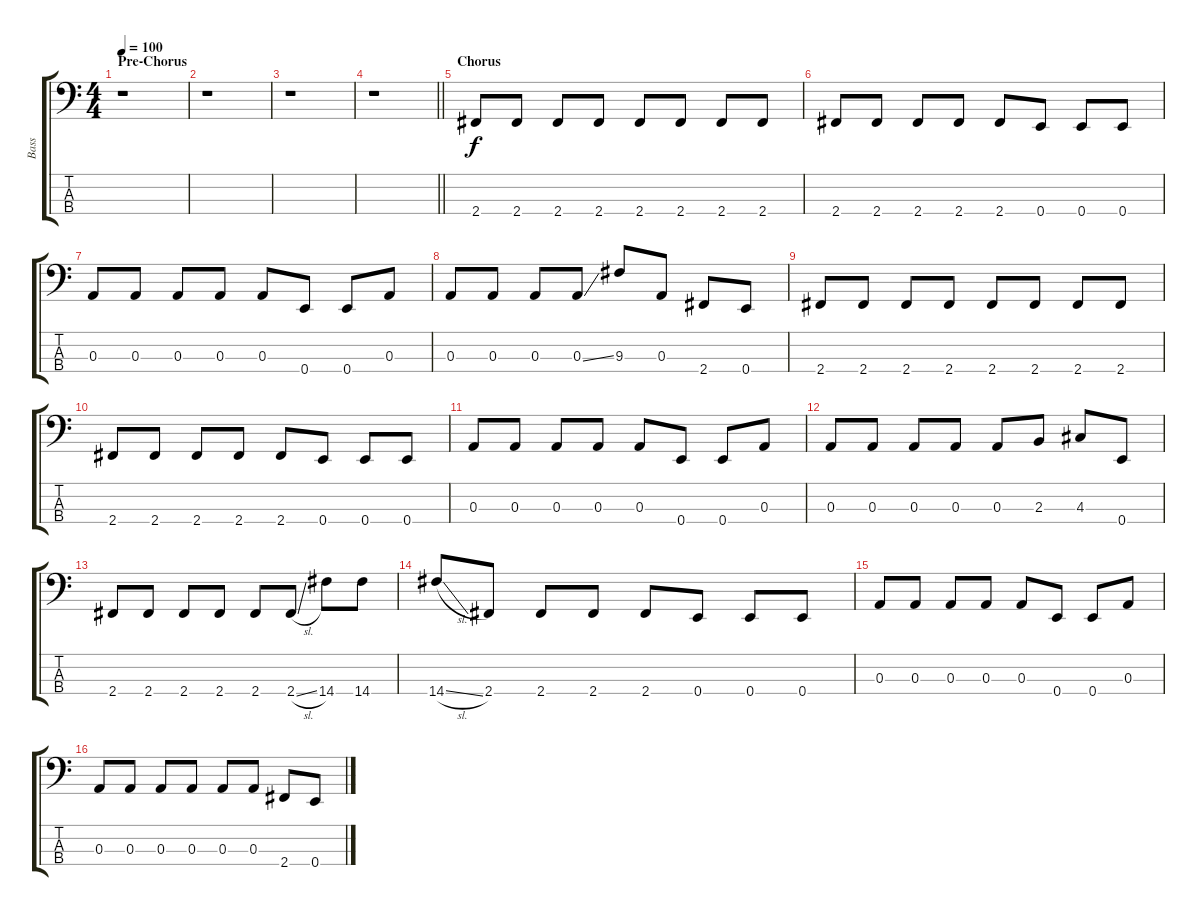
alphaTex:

\track ("Bass" "Bass") {instrument electricbassfinger}
\staff {score tabs}
\tuning (G2 D2 A1 E1) {hide}
\ts (4 4)
\section ("" "Pre-Chorus")
\tempo 100
\clef f4
\ks c
r.1{dy f} |
r.1 |
r.1 |
\barLineRight lightlight
r.1 |
\section ("" "Chorus")
2.4.8 2.4.8 2.4.8 2.4.8 2.4.8 2.4.8 2.4.8 2.4.8 |
2.4.8 2.4.8 2.4.8 2.4.8 2.4.8 0.4.8 0.4.8 0.4.8 |
0.3.8 0.3.8 0.3.8 0.3.8 0.3.8 0.4.8 0.4.8 0.3.8 |
0.3.8 0.3.8 0.3.8 0.3{ss}.8 9.3.8 0.3.8 2.4.8 0.4.8 |
2.4.8 2.4.8 2.4.8 2.4.8 2.4.8 2.4.8 2.4.8 2.4.8 |
2.4.8 2.4.8 2.4.8 2.4.8 2.4.8 0.4.8 0.4.8 0.4.8 |
0.3.8 0.3.8 0.3.8 0.3.8 0.3.8 0.4.8 0.4.8 0.3.8 |
0.3.8 0.3.8 0.3.8 0.3.8 0.3.8 2.3.8 4.3.8 0.4.8 |
2.4.8 2.4.8 2.4.8 2.4.8 2.4.8 2.4{sl}.8 14.4.8 14.4.8 |
14.4{sl}.8 2.4.8 2.4.8 2.4.8 2.4.8 0.4.8 0.4.8 0.4.8 |
0.3.8 0.3.8 0.3.8 0.3.8 0.3.8 0.4.8 0.4.8 0.3.8 |
0.3.8 0.3.8 0.3.8 0.3.8 0.3.8 0.3.8 2.4.8 0.4.8
